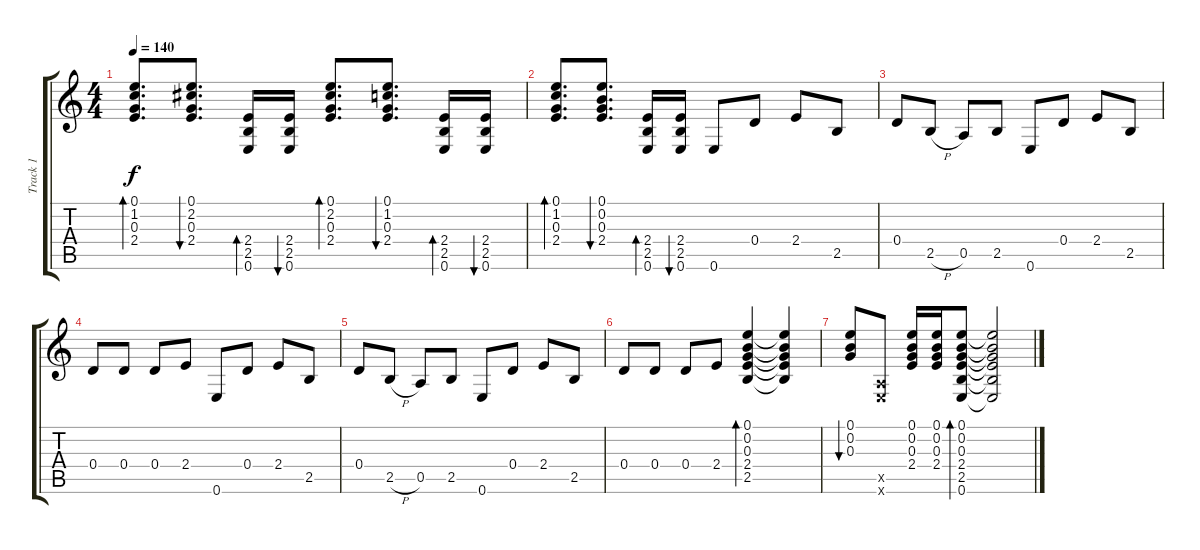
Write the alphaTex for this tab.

\track ("Track 1" "Track 1") {instrument acousticguitarsteel}
\staff {score tabs}
\tuning (E4 B3 G3 D3 A2 E2) {hide}
\ts (4 4)
\tempo 140
\clef g2
\ks c
(0.1 1.2 0.3 2.4).8{d bd 120 dy f} (0.1 2.2 0.3 2.4).8{d bu 120} (2.4 2.5 0.6).16{bd 120} (2.4 2.5 0.6).16{bu 120} (0.1 2.2 0.3 2.4).8{d bd 120} (0.1 1.2 0.3 2.4).8{d bu 120} (2.4 2.5 0.6).16{bd 120} (2.4 2.5 0.6).16{bu 120} |
(0.1 1.2 0.3 2.4).8{d bd 120} (0.1 0.2 0.3 2.4).8{d bu 120} (2.4 2.5 0.6).16{bd 120} (2.4 2.5 0.6).16{bu 120} 0.6.8 0.4.8 2.4.8 2.5.8 |
0.4.8 2.5{h}.8 0.5.8 2.5.8 0.6.8 0.4.8 2.4.8 2.5.8 |
0.4.8 0.4.8 0.4.8 2.4.8 0.6.8 0.4.8 2.4.8 2.5.8 |
0.4.8 2.5{h}.8 0.5.8 2.5.8 0.6.8 0.4.8 2.4.8 2.5.8 |
0.4.8 0.4.8 0.4.8 2.4.8 (0.1 0.2 0.3 2.4 2.5).4{bd 120} (0.1{t} 0.2{t} 0.3{t} 2.4{t} 2.5{t}).4 |
(0.1 0.2 0.3).8{bu 120} (0.5{x} 0.6{x}).8 (0.1 0.2 0.3 2.4).16 (0.1 0.2 0.3 2.4).16 (0.1 0.2 0.3 2.4 2.5 0.6).8{bd 120} (0.1{t} 0.2{t} 0.3{t} 2.4{t} 2.5{t} 0.6{t}).2
